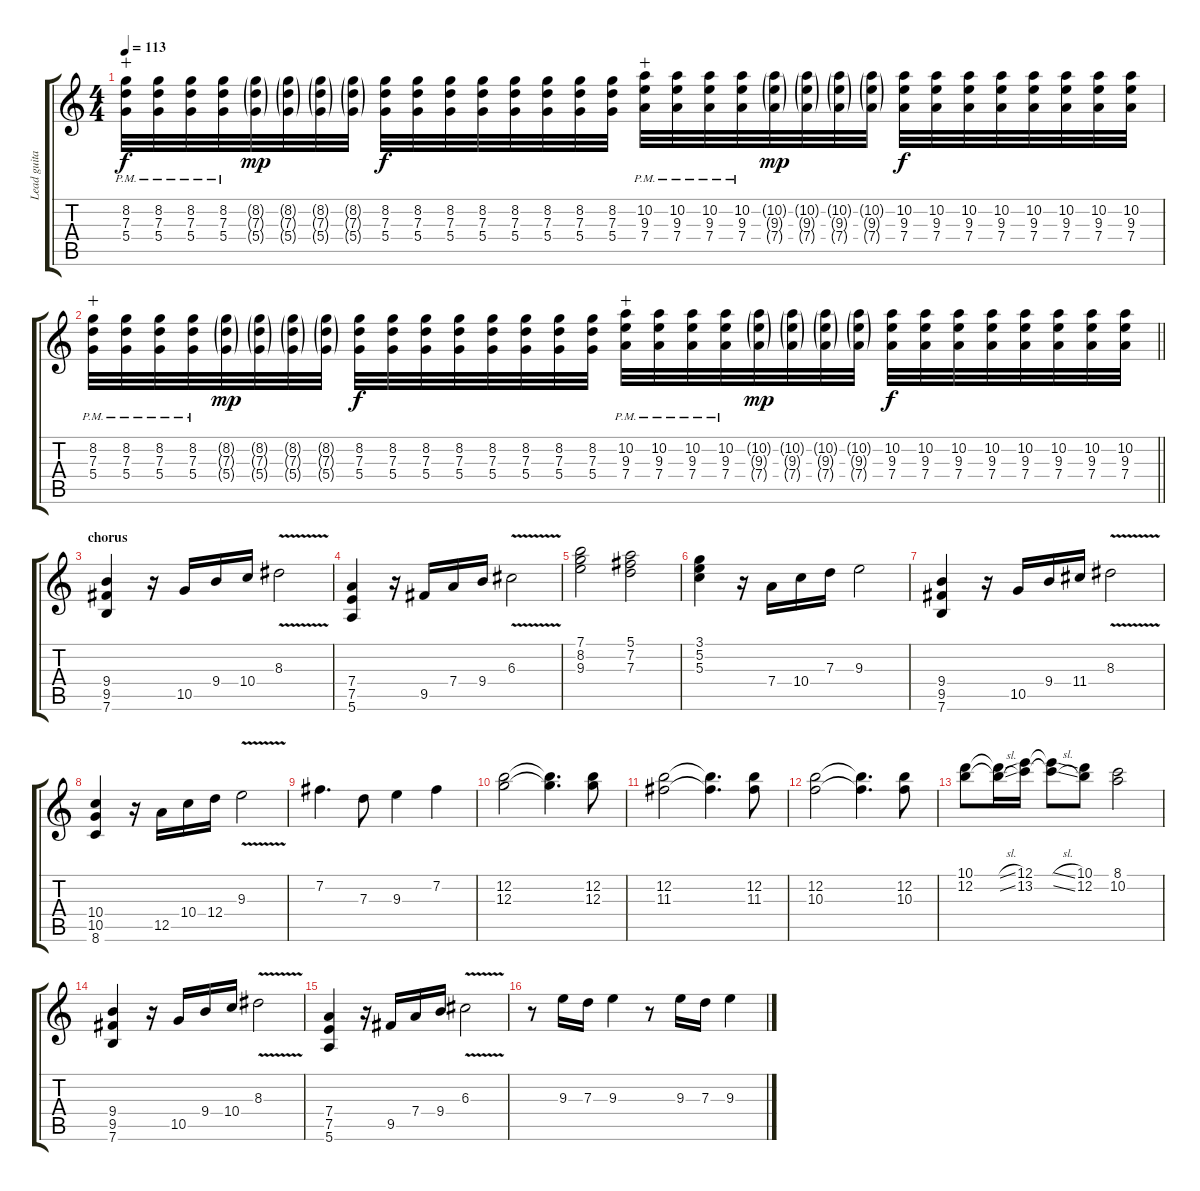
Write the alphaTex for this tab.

\track ("Lead guitar 2" "Lead guita") {instrument distortionguitar}
\staff {score tabs}
\tuning (E4 B3 G3 D3 A2 E2) {hide}
\ts (4 4)
\tempo 113
\clef g2
\ks c
(8.2{pm} 7.3{pm} 5.4{pm}).32{dy f wahc} (8.2{pm} 7.3{pm} 5.4{pm}).32 (8.2{pm} 7.3{pm} 5.4{pm}).32 (8.2{pm} 7.3{pm} 5.4{pm}).32 (8.2{g} 7.3{g} 5.4{g}).32{dy mp} (8.2{g} 7.3{g} 5.4{g}).32 (8.2{g} 7.3{g} 5.4{g}).32 (8.2{g} 7.3{g} 5.4{g}).32 (8.2 7.3 5.4).32{dy f} (8.2 7.3 5.4).32 (8.2 7.3 5.4).32 (8.2 7.3 5.4).32 (8.2 7.3 5.4).32 (8.2 7.3 5.4).32 (8.2 7.3 5.4).32 (8.2 7.3 5.4).32 (10.2{pm} 9.3{pm} 7.4{pm}).32{wahc} (10.2{pm} 9.3{pm} 7.4{pm}).32 (10.2{pm} 9.3{pm} 7.4{pm}).32 (10.2{pm} 9.3{pm} 7.4{pm}).32 (10.2{g} 9.3{g} 7.4{g}).32{dy mp} (10.2{g} 9.3{g} 7.4{g}).32 (10.2{g} 9.3{g} 7.4{g}).32 (10.2{g} 9.3{g} 7.4{g}).32 (10.2 9.3 7.4).32{dy f} (10.2 9.3 7.4).32 (10.2 9.3 7.4).32 (10.2 9.3 7.4).32 (10.2 9.3 7.4).32 (10.2 9.3 7.4).32 (10.2 9.3 7.4).32 (10.2 9.3 7.4).32 |
\barLineRight lightlight
(8.2{pm} 7.3{pm} 5.4{pm}).32{wahc} (8.2{pm} 7.3{pm} 5.4{pm}).32 (8.2{pm} 7.3{pm} 5.4{pm}).32 (8.2{pm} 7.3{pm} 5.4{pm}).32 (8.2{g} 7.3{g} 5.4{g}).32{dy mp} (8.2{g} 7.3{g} 5.4{g}).32 (8.2{g} 7.3{g} 5.4{g}).32 (8.2{g} 7.3{g} 5.4{g}).32 (8.2 7.3 5.4).32{dy f} (8.2 7.3 5.4).32 (8.2 7.3 5.4).32 (8.2 7.3 5.4).32 (8.2 7.3 5.4).32 (8.2 7.3 5.4).32 (8.2 7.3 5.4).32 (8.2 7.3 5.4).32 (10.2{pm} 9.3{pm} 7.4{pm}).32{wahc} (10.2{pm} 9.3{pm} 7.4{pm}).32 (10.2{pm} 9.3{pm} 7.4{pm}).32 (10.2{pm} 9.3{pm} 7.4{pm}).32 (10.2{g} 9.3{g} 7.4{g}).32{dy mp} (10.2{g} 9.3{g} 7.4{g}).32 (10.2{g} 9.3{g} 7.4{g}).32 (10.2{g} 9.3{g} 7.4{g}).32 (10.2 9.3 7.4).32{dy f} (10.2 9.3 7.4).32 (10.2 9.3 7.4).32 (10.2 9.3 7.4).32 (10.2 9.3 7.4).32 (10.2 9.3 7.4).32 (10.2 9.3 7.4).32 (10.2 9.3 7.4).32 |
\section ("" "chorus")
(9.4 9.5 7.6).4 r.16 10.5.16 9.4.16 10.4.16 8.3{v}.2 |
(7.4 7.5 5.6).4 r.16 9.5.16 7.4.16 9.4.16 6.3{v}.2 |
(7.1 8.2 9.3).2 (5.1 7.2 7.3).2 |
(3.1 5.2 5.3).4 r.16 7.4.16 10.4.16 7.3.16 9.3.2 |
(9.4 9.5 7.6).4 r.16 10.5.16 9.4.16 11.4.16 8.3{v}.2 |
(10.4 10.5 8.6).4 r.16 12.5.16 10.4.16 12.4.16 9.3{v}.2 |
7.2.4{d} 7.3.8 9.3.4 7.2.4 |
(12.2 12.3).2 (12.2{t} 12.3{t}).4{d} (12.2 12.3).8 |
(12.2 11.3).2 (12.2{t} 11.3{t}).4{d} (12.2 11.3).8 |
(12.2 10.3).2 (12.2{t} 10.3{t}).4{d} (12.2 10.3).8 |
(10.1 12.2).8 (10.1{sl t} 12.2{sl t}).16 (12.1 13.2).16 (12.1{sl t} 13.2{sl t}).8 (10.1 12.2).8 (8.1 10.2).2 |
(9.4 9.5 7.6).4 r.16 10.5.16 9.4.16 10.4.16 8.3{v}.2 |
(7.4 7.5 5.6).4 r.16 9.5.16 7.4.16 9.4.16 6.3{v}.2 |
r.8 9.3.16 7.3.16 9.3.4 r.8 9.3.16 7.3.16 9.3.4
